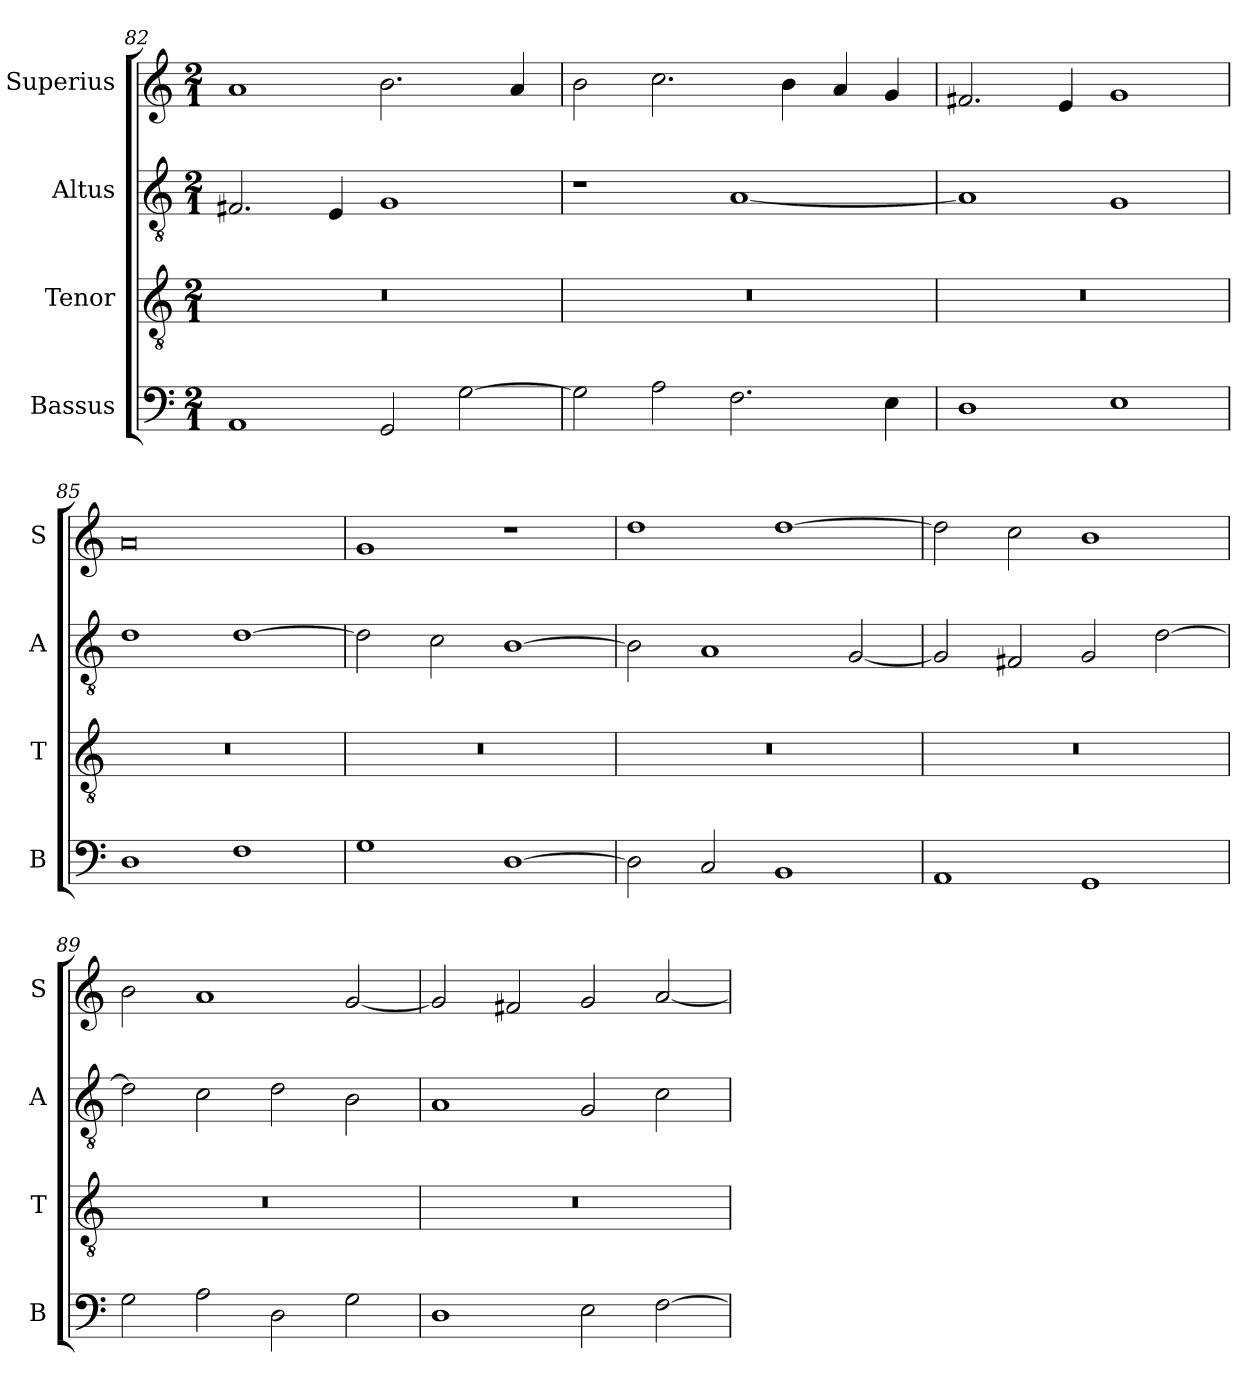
**kern	**kern	**kern	**kern
*part4	*part3	*part2	*part1
*staff4	*staff3	*staff2	*staff1
*I"Bassus	*I"Tenor	*I"Altus	*I"Superius
*I'B	*I'T	*I'A	*I'S
*clefF4	*clefGv2	*clefGv2	*clefG2
*k[]	*k[]	*k[]	*k[]
*M2/1	*M2/1	*M2/1	*M2/1
=82	=82	=82	=82
1AA	0r	2.F#X/	1a
.	.	4E/	.
2GG/	.	1G	2.b\
[2G\	.	.	.
.	.	.	4a/
=83	=83	=83	=83
2G\]	0r	1r	2b\
2A\	.	.	2.cc\
2.F\	.	[1A	.
.	.	.	4b\
.	.	.	4a/
4E\	.	.	4g/
=84	=84	=84	=84
1D	0r	1A]	2.f#X/
.	.	.	4e/
1E	.	1G	1g
=85	=85	=85	=85
1D	0r	1d	0a
1F	.	[1d	.
=86	=86	=86	=86
1G	0r	2d\]	1g
.	.	2c\	.
[1D	.	[1B	1r
=87	=87	=87	=87
2D\]	0r	2B\]	1dd
2C/	.	1A	.
1BB	.	.	[1dd
.	.	[2G/	.
=88	=88	=88	=88
1AA	0r	2G/]	2dd\]
.	.	2F#X/	2cc\
1GG	.	2G/	1b
.	.	[2d\	.
=89	=89	=89	=89
2G\	0r	2d\]	2b\
2A\	.	2c\	1a
2D\	.	2d\	.
2G\	.	2B\	[2g/
=90	=90	=90	=90
1D	0r	1A	2g/]
.	.	.	2f#X/
2E\	.	2G/	2g/
[2F\	.	2c\	[2a/
=	=	=	=
*-	*-	*-	*-
